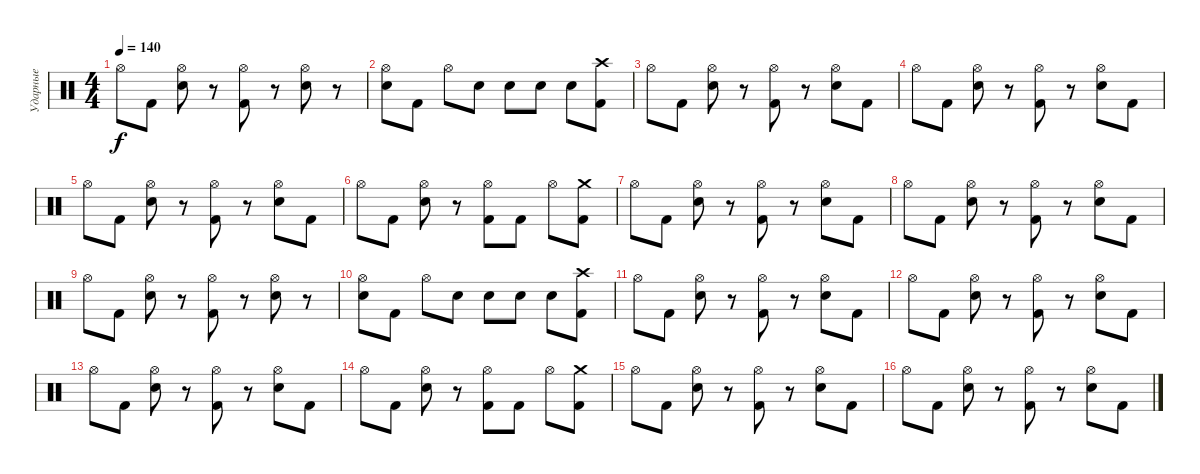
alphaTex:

\track ("Ударные" "Ударные") {instrument percussion}
\staff {score}
\articulation defaults
\ts (4 4)
\tempo 140
\clef neutral
\ks c "Hi-Hat (open)".8{dy f} "Kick (hit) 2".8
("Hi-Hat (open)" "Electric Snare (hit)").8 r.8 ("Hi-Hat (open)" "Kick (hit) 2").8 r.8 ("Hi-Hat (open)" "Electric Snare (hit)").8 r.8 |
("Hi-Hat (open)" "Electric Snare (hit)").8 "Kick (hit) 2".8 "Hi-Hat (open)".8 "Electric Snare (hit)".8 "Electric Snare (hit)".8 "Electric Snare (hit)".8 "Electric Snare (hit)".8 ("Crash high (hit)" "Kick (hit) 2").8 |
"Hi-Hat (open)".8 "Kick (hit) 2".8 ("Hi-Hat (open)" "Electric Snare (hit)").8 r.8 ("Hi-Hat (open)" "Kick (hit) 2").8 r.8 ("Hi-Hat (open)" "Electric Snare (hit)").8 "Kick (hit) 2".8 |
"Hi-Hat (open)".8 "Kick (hit) 2".8 ("Hi-Hat (open)" "Electric Snare (hit)").8 r.8 ("Hi-Hat (open)" "Kick (hit) 2").8 r.8 ("Hi-Hat (open)" "Electric Snare (hit)").8 "Kick (hit) 2".8 |
"Hi-Hat (open)".8 "Kick (hit) 2".8 ("Hi-Hat (open)" "Electric Snare (hit)").8 r.8 ("Hi-Hat (open)" "Kick (hit) 2").8 r.8 ("Hi-Hat (open)" "Electric Snare (hit)").8 "Kick (hit) 2".8 |
"Hi-Hat (open)".8 "Kick (hit) 2".8 ("Hi-Hat (open)" "Electric Snare (hit)").8 r.8 ("Hi-Hat (open)" "Kick (hit) 2").8 "Kick (hit) 2".8 "Hi-Hat (open)".8 ("Crash medium (hit)" "Kick (hit) 2").8 |
"Hi-Hat (open)".8 "Kick (hit) 2".8 ("Hi-Hat (open)" "Electric Snare (hit)").8 r.8 ("Hi-Hat (open)" "Kick (hit) 2").8 r.8 ("Hi-Hat (open)" "Electric Snare (hit)").8 "Kick (hit) 2".8 |
"Hi-Hat (open)".8 "Kick (hit) 2".8 ("Hi-Hat (open)" "Electric Snare (hit)").8 r.8 ("Hi-Hat (open)" "Kick (hit) 2").8 r.8 ("Hi-Hat (open)" "Electric Snare (hit)").8 "Kick (hit) 2".8 |
"Hi-Hat (open)".8 "Kick (hit) 2".8 ("Hi-Hat (open)" "Electric Snare (hit)").8 r.8 ("Hi-Hat (open)" "Kick (hit) 2").8 r.8 ("Hi-Hat (open)" "Electric Snare (hit)").8 r.8 |
("Hi-Hat (open)" "Electric Snare (hit)").8 "Kick (hit) 2".8 "Hi-Hat (open)".8 "Electric Snare (hit)".8 "Electric Snare (hit)".8 "Electric Snare (hit)".8 "Electric Snare (hit)".8 ("Crash high (hit)" "Kick (hit) 2").8 |
"Hi-Hat (open)".8 "Kick (hit) 2".8 ("Hi-Hat (open)" "Electric Snare (hit)").8 r.8 ("Hi-Hat (open)" "Kick (hit) 2").8 r.8 ("Hi-Hat (open)" "Electric Snare (hit)").8 "Kick (hit) 2".8 |
"Hi-Hat (open)".8 "Kick (hit) 2".8 ("Hi-Hat (open)" "Electric Snare (hit)").8 r.8 ("Hi-Hat (open)" "Kick (hit) 2").8 r.8 ("Hi-Hat (open)" "Electric Snare (hit)").8 "Kick (hit) 2".8 |
"Hi-Hat (open)".8 "Kick (hit) 2".8 ("Hi-Hat (open)" "Electric Snare (hit)").8 r.8 ("Hi-Hat (open)" "Kick (hit) 2").8 r.8 ("Hi-Hat (open)" "Electric Snare (hit)").8 "Kick (hit) 2".8 |
"Hi-Hat (open)".8 "Kick (hit) 2".8 ("Hi-Hat (open)" "Electric Snare (hit)").8 r.8 ("Hi-Hat (open)" "Kick (hit) 2").8 "Kick (hit) 2".8 "Hi-Hat (open)".8 ("Crash medium (hit)" "Kick (hit) 2").8 |
"Hi-Hat (open)".8 "Kick (hit) 2".8 ("Hi-Hat (open)" "Electric Snare (hit)").8 r.8 ("Hi-Hat (open)" "Kick (hit) 2").8 r.8 ("Hi-Hat (open)" "Electric Snare (hit)").8 "Kick (hit) 2".8 |
"Hi-Hat (open)".8 "Kick (hit) 2".8 ("Hi-Hat (open)" "Electric Snare (hit)").8 r.8 ("Hi-Hat (open)" "Kick (hit) 2").8 r.8 ("Hi-Hat (open)" "Electric Snare (hit)").8 "Kick (hit) 2".8
